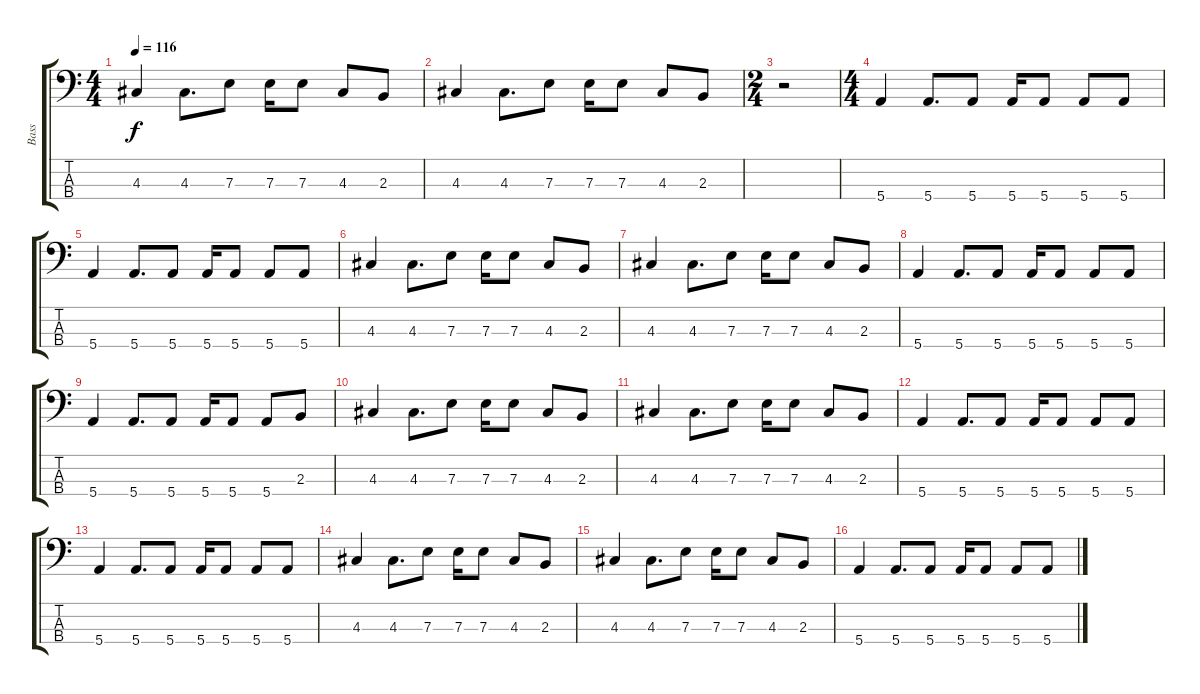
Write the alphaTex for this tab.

\track ("Bass" "Bass") {instrument electricbassfinger}
\staff {score tabs}
\tuning (G2 D2 A1 E1) {hide}
\ts (4 4)
\tempo 116
\clef f4
\ks c
4.3.4{dy f} 4.3.8{d} 7.3.8 7.3.16 7.3.8 4.3.8 2.3.8 |
4.3.4 4.3.8{d} 7.3.8 7.3.16 7.3.8 4.3.8 2.3.8 |
\ts (2 4)
r.2 |
\ts (4 4)
5.4.4 5.4.8{d} 5.4.8 5.4.16 5.4.8 5.4.8 5.4.8 |
5.4.4 5.4.8{d} 5.4.8 5.4.16 5.4.8 5.4.8 5.4.8 |
4.3.4 4.3.8{d} 7.3.8 7.3.16 7.3.8 4.3.8 2.3.8 |
4.3.4 4.3.8{d} 7.3.8 7.3.16 7.3.8 4.3.8 2.3.8 |
5.4.4 5.4.8{d} 5.4.8 5.4.16 5.4.8 5.4.8 5.4.8 |
5.4.4 5.4.8{d} 5.4.8 5.4.16 5.4.8 5.4.8 2.3.8 |
4.3.4 4.3.8{d} 7.3.8 7.3.16 7.3.8 4.3.8 2.3.8 |
4.3.4 4.3.8{d} 7.3.8 7.3.16 7.3.8 4.3.8 2.3.8 |
5.4.4 5.4.8{d} 5.4.8 5.4.16 5.4.8 5.4.8 5.4.8 |
5.4.4 5.4.8{d} 5.4.8 5.4.16 5.4.8 5.4.8 5.4.8 |
4.3.4 4.3.8{d} 7.3.8 7.3.16 7.3.8 4.3.8 2.3.8 |
4.3.4 4.3.8{d} 7.3.8 7.3.16 7.3.8 4.3.8 2.3.8 |
5.4.4 5.4.8{d} 5.4.8 5.4.16 5.4.8 5.4.8 5.4.8
